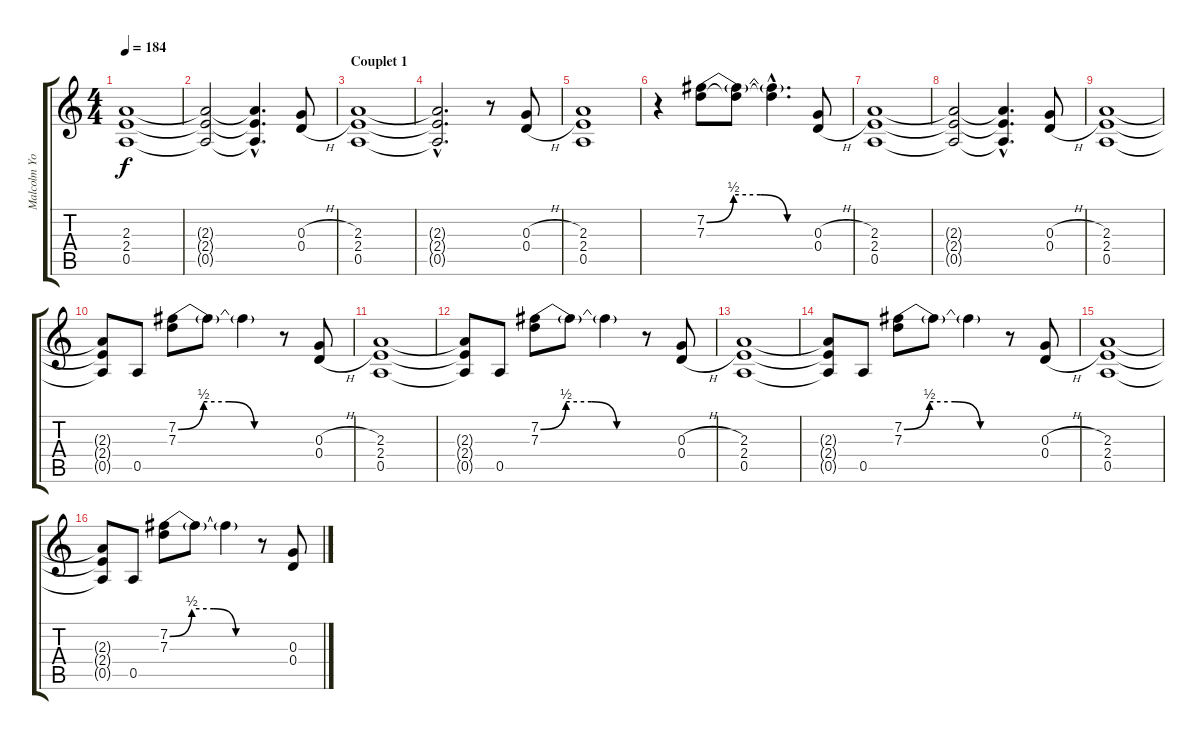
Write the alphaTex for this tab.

\track ("Malcolm Young" "Malcolm Yo") {instrument overdrivenguitar}
\staff {score tabs}
\tuning (E4 B3 G3 D3 A2 E2) {hide}
\ts (4 4)
\tempo 184
\clef g2
\ks c
(2.3{t} 2.4{t} 0.5{t}).1{dy f} |
(2.3{t} 2.4{t} 0.5{t}).2 (2.3{hac t} 2.4{hac t} 0.5{hac t}).4{d} (0.3{h} 0.4{h}).8 |
\section ("" "Couplet 1")
(2.3 2.4 0.5).1 |
(2.3{hac t} 2.4{hac t} 0.5{hac t}).2{d} r.8 (0.3{h} 0.4{h}).8 |
(2.3 2.4 0.5).1 |
r.4 (7.2{be (custom 0 0 15 2 30 2 45 0 60 0)} 7.3).8 (7.2{t} 7.3{t}).8 (7.2{hac t} 7.3{hac t}).4{d} (0.3{h} 0.4{h}).8 |
(2.3 2.4 0.5).1 |
(2.3{t} 2.4{t} 0.5{t}).2 (2.3{hac t} 2.4{hac t} 0.5{hac t}).4{d} (0.3{h} 0.4{h}).8 |
(2.3 2.4 0.5).1 |
(2.3{t} 2.4{t} 0.5{t}).8 0.5.8 (7.2{be (custom 0 0 15 2 30 2 45 0 60 0)} 7.3).8 7.2{t}.8 7.2{t}.4 r.8 (0.3{h} 0.4{h}).8 |
(2.3 2.4 0.5).1 |
(2.3{t} 2.4{t} 0.5{t}).8 0.5.8 (7.2{be (custom 0 0 15 2 30 2 45 0 60 0)} 7.3).8 7.2{t}.8 7.2{t}.4 r.8 (0.3{h} 0.4{h}).8 |
(2.3 2.4 0.5).1 |
(2.3{t} 2.4{t} 0.5{t}).8 0.5.8 (7.2{be (custom 0 0 15 2 30 2 45 0 60 0)} 7.3).8 7.2{t}.8 7.2{t}.4 r.8 (0.3{h} 0.4{h}).8 |
(2.3 2.4 0.5).1 |
(2.3{t} 2.4{t} 0.5{t}).8 0.5.8 (7.2{be (custom 0 0 15 2 30 2 45 0 60 0)} 7.3).8 7.2{t}.8 7.2{t}.4 r.8 (0.3{h} 0.4{h}).8
